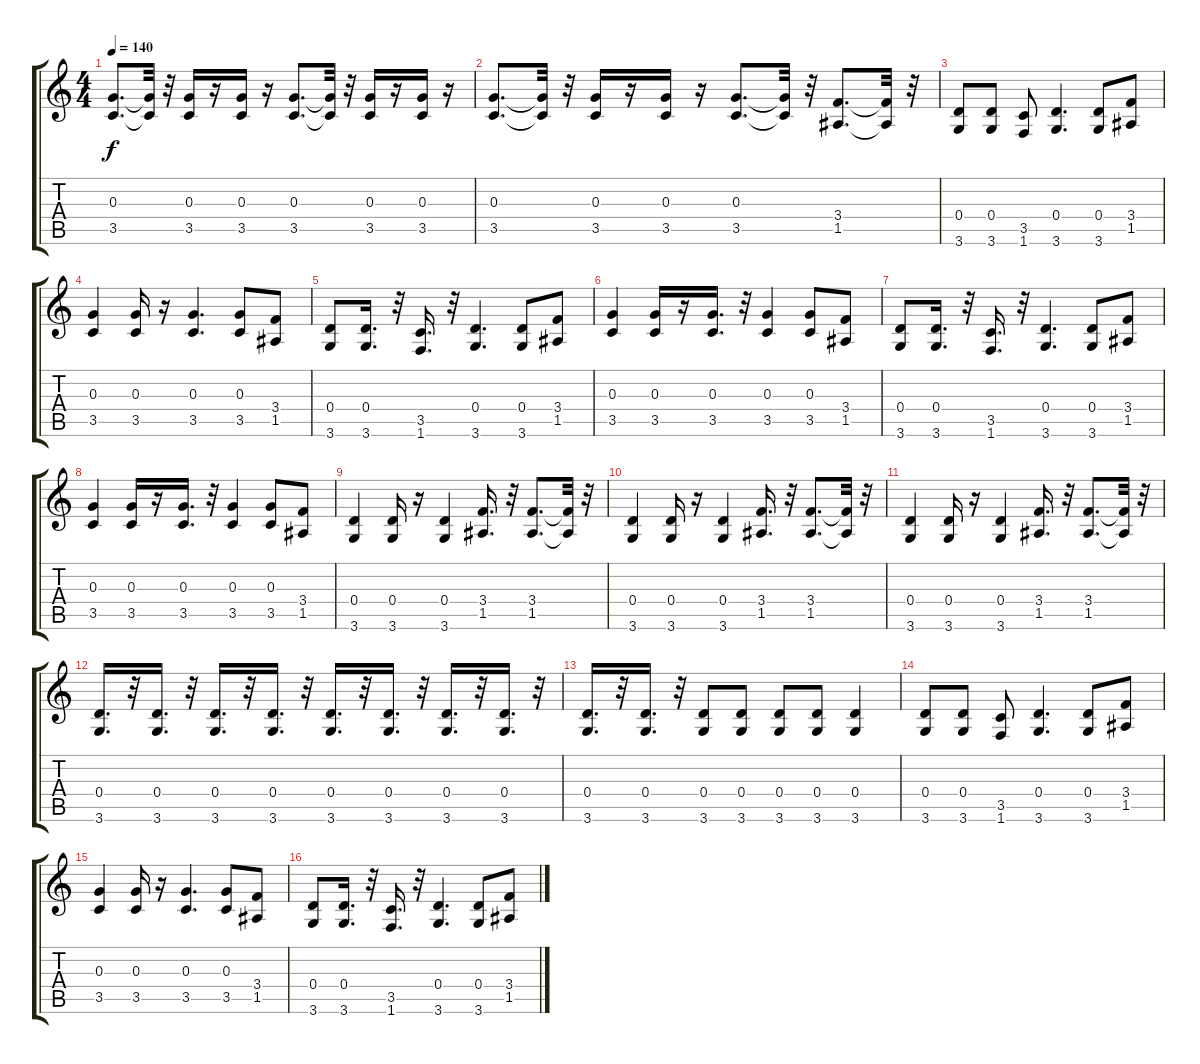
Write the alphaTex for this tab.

\track "" {instrument distortionguitar}
\staff {score tabs}
\tuning (E4 B3 G3 D3 A2 E2) {hide}
\ts (4 4)
\tempo 140
\clef g2
\ks c
(0.3 3.5).8{d dy f} (0.3{t} 3.5{t}).32 r.32 (0.3 3.5).16 r.16 (0.3 3.5).16 r.16 (0.3 3.5).8{d} (0.3{t} 3.5{t}).32 r.32 (0.3 3.5).16 r.16 (0.3 3.5).16 r.16 |
(0.3 3.5).8{d} (0.3{t} 3.5{t}).32 r.32 (0.3 3.5).16 r.16 (0.3 3.5).16 r.16 (0.3 3.5).8{d} (0.3{t} 3.5{t}).32 r.32 (3.4 1.5).8{d} (3.4{t} 1.5{t}).32 r.32 |
(0.4 3.6).8 (0.4 3.6).8 (3.5 1.6).8 (0.4 3.6).4{d} (0.4 3.6).8 (3.4 1.5).8 |
(0.3 3.5).4 (0.3 3.5).16 r.16 (0.3 3.5).4{d} (0.3 3.5).8 (3.4 1.5).8 |
(0.4 3.6).8 (0.4 3.6).16{d} r.32 (3.5 1.6).16{d} r.32 (0.4 3.6).4{d} (0.4 3.6).8 (3.4 1.5).8 |
(0.3 3.5).4 (0.3 3.5).16 r.16 (0.3 3.5).16{d} r.32 (0.3 3.5).4 (0.3 3.5).8 (3.4 1.5).8 |
(0.4 3.6).8 (0.4 3.6).16{d} r.32 (3.5 1.6).16{d} r.32 (0.4 3.6).4{d} (0.4 3.6).8 (3.4 1.5).8 |
(0.3 3.5).4 (0.3 3.5).16 r.16 (0.3 3.5).16{d} r.32 (0.3 3.5).4 (0.3 3.5).8 (3.4 1.5).8 |
(0.4 3.6).4 (0.4 3.6).16 r.16 (0.4 3.6).4 (3.4 1.5).16{d} r.32 (3.4 1.5).8{d} (3.4{t} 1.5{t}).32 r.32 |
(0.4 3.6).4 (0.4 3.6).16 r.16 (0.4 3.6).4 (3.4 1.5).16{d} r.32 (3.4 1.5).8{d} (3.4{t} 1.5{t}).32 r.32 |
(0.4 3.6).4 (0.4 3.6).16 r.16 (0.4 3.6).4 (3.4 1.5).16{d} r.32 (3.4 1.5).8{d} (3.4{t} 1.5{t}).32 r.32 |
(0.4 3.6).16{d} r.32 (0.4 3.6).16{d} r.32 (0.4 3.6).16{d} r.32 (0.4 3.6).16{d} r.32 (0.4 3.6).16{d} r.32 (0.4 3.6).16{d} r.32 (0.4 3.6).16{d} r.32 (0.4 3.6).16{d} r.32 |
(0.4 3.6).16{d} r.32 (0.4 3.6).16{d} r.32 (0.4 3.6).8 (0.4 3.6).8 (0.4 3.6).8 (0.4 3.6).8 (0.4 3.6).4 |
(0.4 3.6).8 (0.4 3.6).8 (3.5 1.6).8 (0.4 3.6).4{d} (0.4 3.6).8 (3.4 1.5).8 |
(0.3 3.5).4 (0.3 3.5).16 r.16 (0.3 3.5).4{d} (0.3 3.5).8 (3.4 1.5).8 |
(0.4 3.6).8 (0.4 3.6).16{d} r.32 (3.5 1.6).16{d} r.32 (0.4 3.6).4{d} (0.4 3.6).8 (3.4 1.5).8
